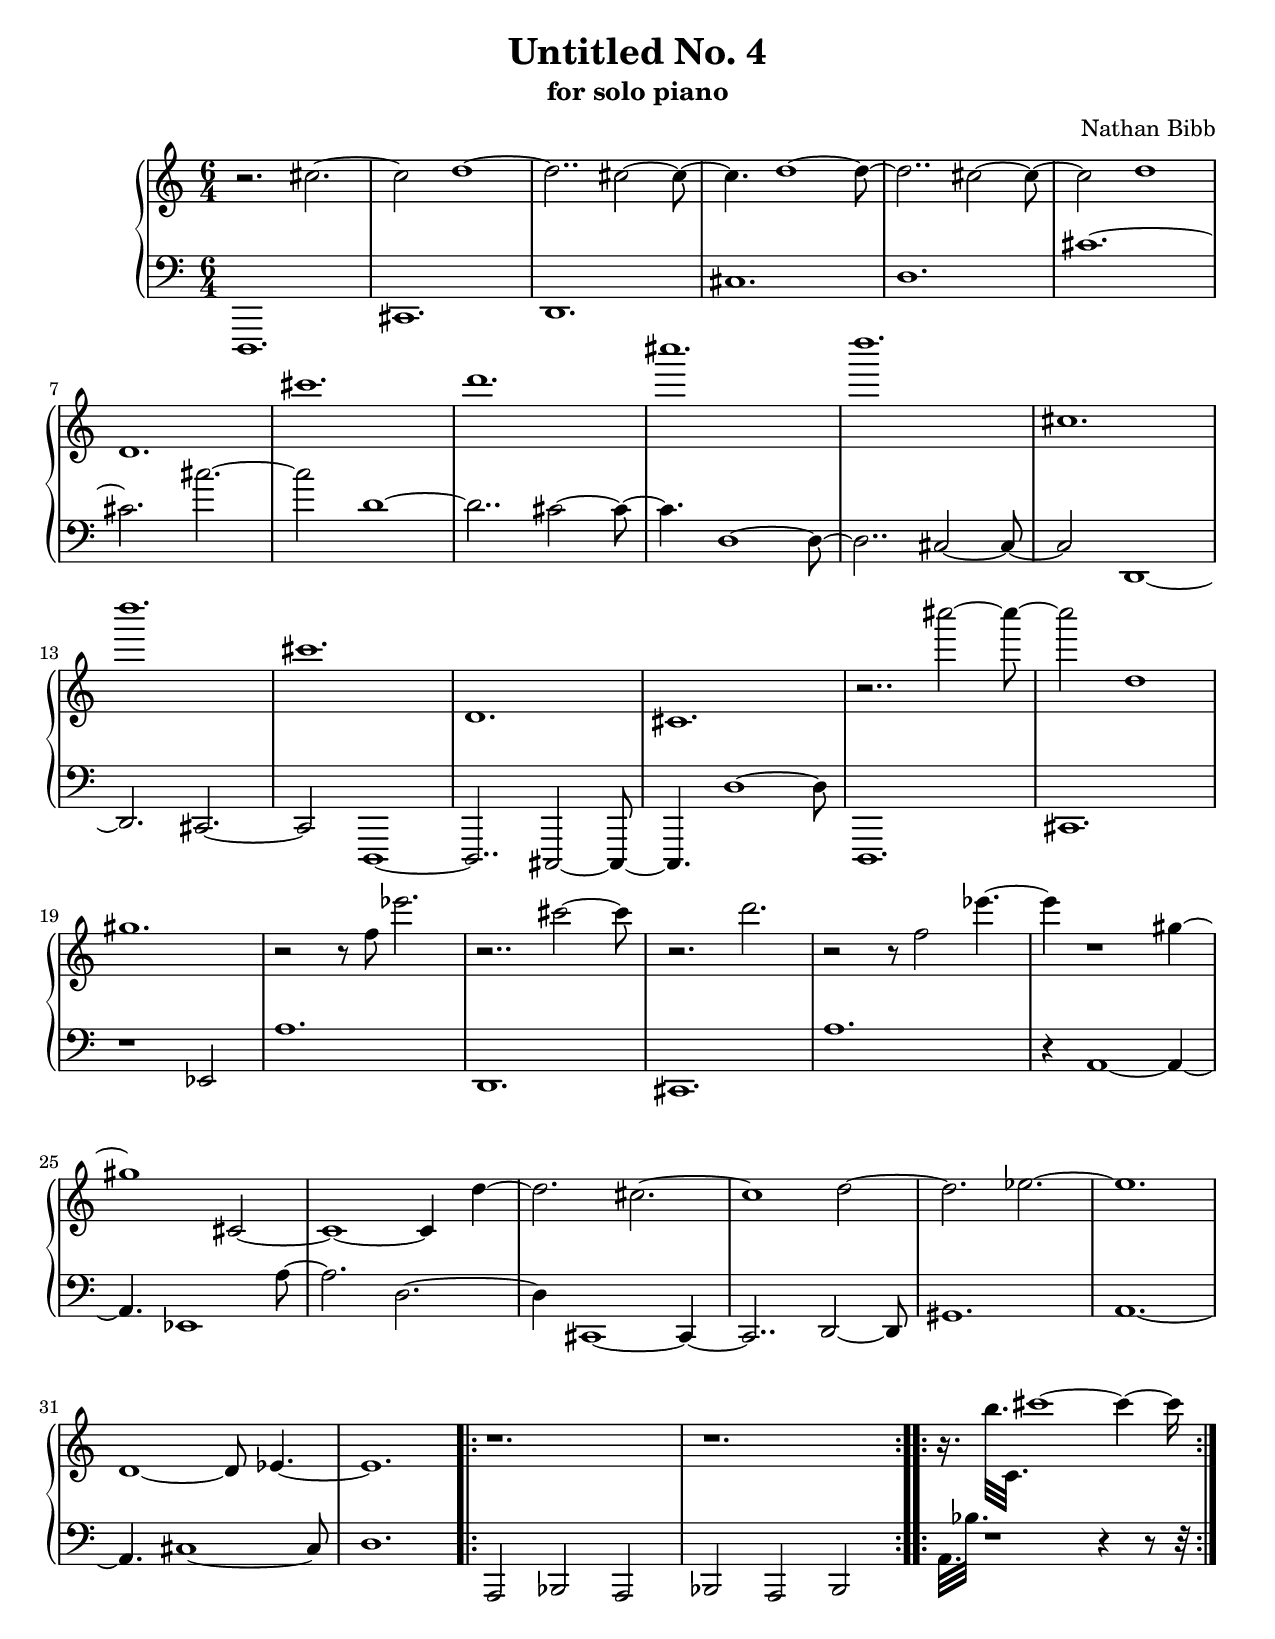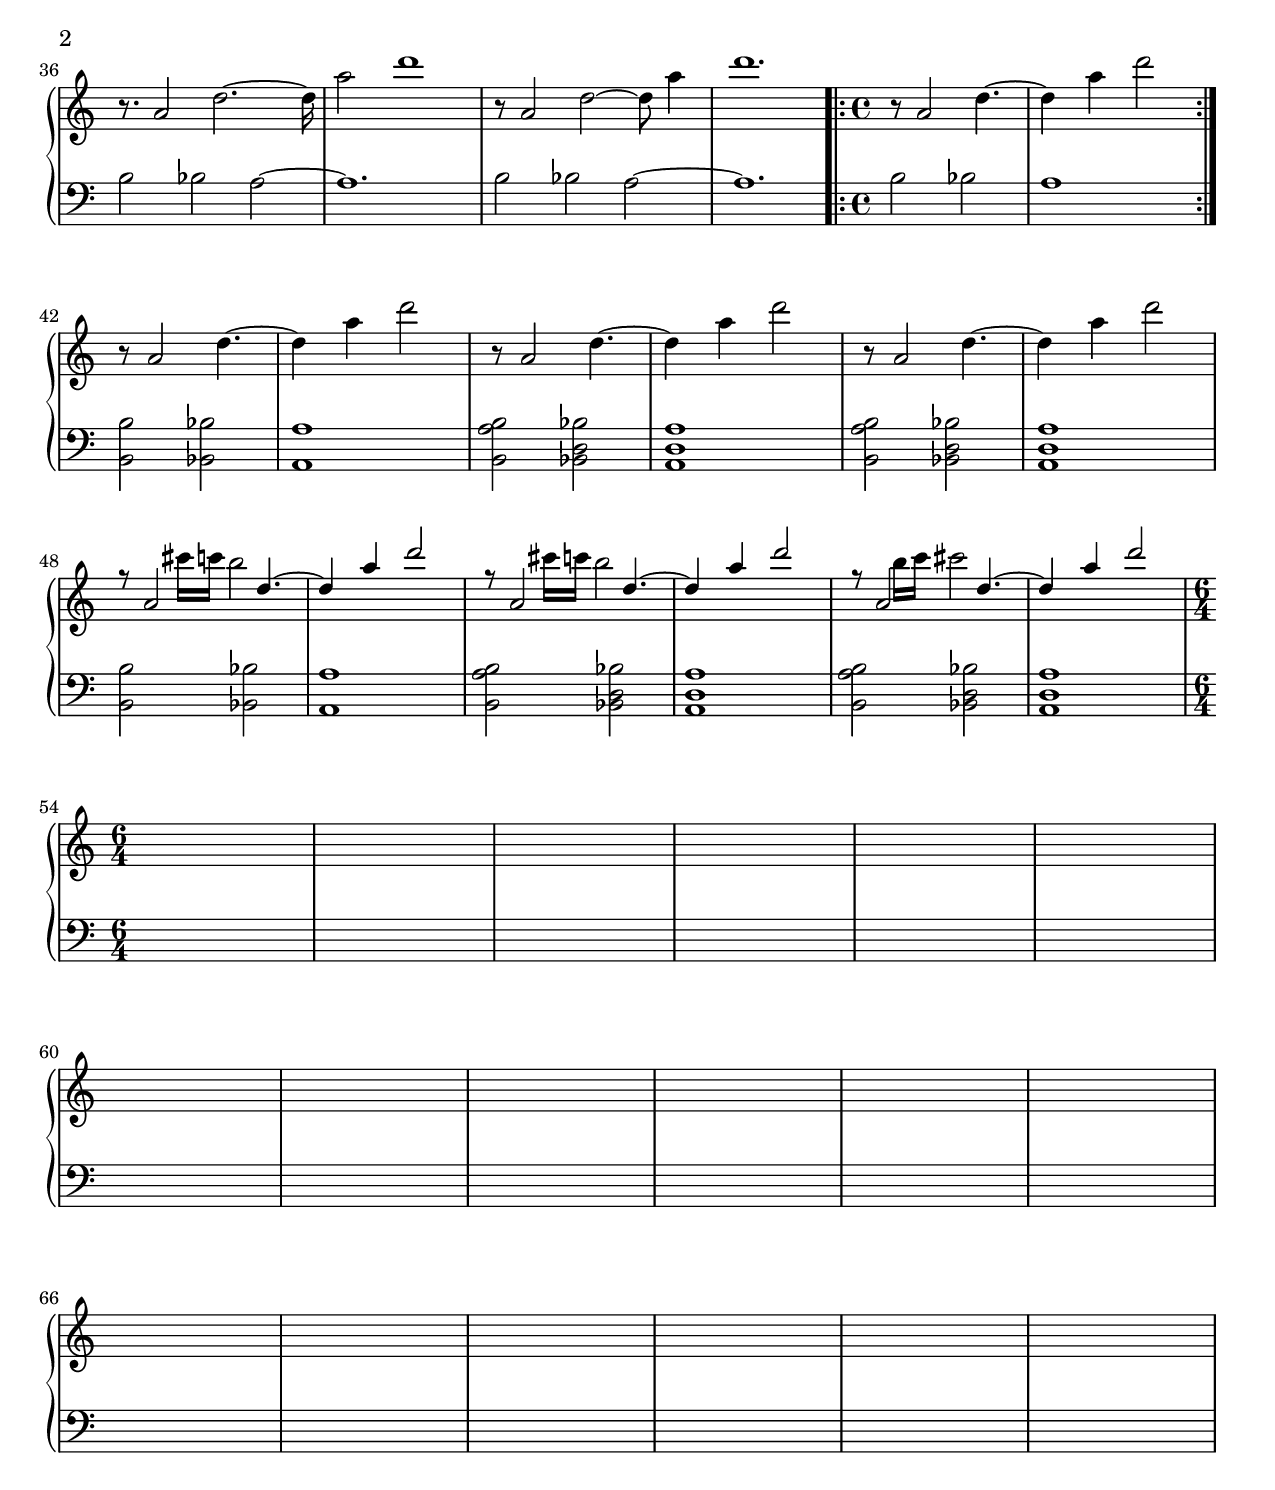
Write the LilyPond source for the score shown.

\version "2.12.0"
\header {
  title = "Untitled No. 4"
  subtitle = "for solo piano"
  composer = "Nathan Bibb"
}
\include "english.ly"
\paper {
 #(set-paper-size "letter")
}
upper =  {
  \clef treble
  \time 6/4
  % 1 - 6
  r2. cs''2. ~	|  
  cs''2 d''1 ~	|
  d''2.. cs''2 ~ cs''8 ~	|  
  cs''4. d''1 ~ d''8 ~	|
  d''2.. cs''2 ~ cs''8 ~	|  
  cs''2 d''1	|
  \break
  % 7 - 12
  d'1.	|
  cs'''1.	|
  d'''1.	|
  cs''''1.	|
  d''''1.	|
  cs''1.	|
  \break
  % 13 - 18
  d''''1.	|
  cs'''1.	|
  d'1.	|
  cs'1.	|
  r2.. cs''''2 ~ cs''''8 ~	|
  cs''''2 d''1	|
  \break
  % 19 - 24
  gs''1.	|
  r2 r8 f''8 ef'''2.	|
  r2.. cs'''2 ~ cs'''8	|  
  r2. d'''2.	|
  r2 r8 f''2 ef'''4. ~	|
  ef'''4 r1 gs''4 ~	|
  \break
  % 25 - 30
  gs''1 cs'2 ~	|
  cs'1 ~ cs'4 d''4 ~	|
  d''2.	cs''2. ~	|
  cs''1 d''2 ~	|
  d''2. ef''2. ~	|
  ef''1.
  \break
  % 31 - 36
  d'1 ~ d'8 ef'4. ~	|
  ef'1.	|

% break in sections - need to clean up measure numbers below

  \repeat volta 2 {
  r1. r1. }	|
  \repeat volta 2 {
  r16. b''32. c'32. cs'''1 ~ cs'''4 ~ cs'''16 }	|
  \break
  % TBD
  r8. a'2 d''2. ~ d''16	|
  a''2 d'''1	|
  r8 a'2 d''2 ~ d''8 a''4	|
  d'''1.	|
  \time 4/4
  \repeat volta 2 {
  r8 a'2 d''4. ~	|
  d''4 a''4 d'''2 }	|
  \break
  % 37 - 42
  r8 a'2 d''4. ~	|
  d''4 a''4 d'''2 	|
  r8 a'2 d''4. ~	|
  d''4 a''4 d'''2 	|
  r8 a'2 d''4. ~	|
  d''4 a''4 d'''2 	|
  \break
  % 43 - 48
  <<  { r8 a'2 d''4. ~ }	\\ { s4 cs'''16 c'''16 b''2 s8 } >>	|
  <<  { d''4 a''4 d'''2 }	\\ { s1 } >>	|
  <<  { r8 a'2 d''4. ~ }	\\ { s4 cs'''16 c'''16 b''2 s8 } >>	|
  <<  { d''4 a''4 d'''2 }	\\ { s1 } >>	|
  <<  { r8 a'2 d''4. ~ }	\\ { s4 b''16 c'''16 cs'''2 s8 } >>	|
  <<  { d''4 a''4 d'''2 }	\\ { s1 } >>	|
  \break
  % 49 - 54
  \time 6/4
  s1.	|
  s1.	|
  s1.	|
  s1.	|
  s1.	|
  s1.	|
  \break
  % 55 - 60
  s1.	|
  s1.	|
  s1.	|
  s1.	|
  s1.	|
  s1.	|
  \break
  % 61 - 66
  s1.	|
  s1.	|
  s1.	|
  s1.	|
  s1.	|
  s1.	|
  \break
}
lower = {
  \clef bass
  \time 6/4
  % 1 - 6
  d,,1.	|
  cs,1.	|
  d,1.	|
  cs1.	|
  d1.	|
  cs'1. ~	|
  \break
  % 7 - 12
  cs'2. cs''2. ~	|  
  cs''2 d'1 ~	|
  d'2.. cs'2 ~ cs'8 ~	|  
  cs'4. d1 ~ d8 ~	|
  d2.. cs2 ~ cs8 ~	|  
  cs2 d,1 ~	|
  \break
  % 13 - 18
  d,2. cs,2. ~	|  
  cs,2 d,,1 ~	|
  d,,2.. cs,,2 ~ cs,,8 ~	|  
  cs,,4. d1 ~ d8	|
  d,,1.	|
  cs,1.	|
  \break
  % 19 - 24
  r1 ef,2	|
  a1.	|
  d,1.	|
  cs,1.	|
  a1.	|
  r4 a,1 ~ a,4 ~	|
  \break
  % 25 - 30
  a,4.  ef,1 a8 ~	|
  a2. d2. ~	|
  d4 cs,1 ~ cs,4 ~	|
  cs,2.. d,2 ~ d,8	|
  gs,1.	|
  a,1. ~	|
  \break
  % 31 - 36
  a,4. cs1 ~ cs8	|
  d1.	|

% break in sections - need to clean up measure numbers below

  \repeat volta 2 {
  a,,2 bf,,2 a,,2 bf,,2 a,,2 bf,,2 }	| 
  \repeat volta 2 {
  a,32. bf32. r1 r4 r8 r32 }	|
  \break
  % TBD
  b2 bf2 a2 ~	|
  a1.	|
  b2 bf2 a2 ~	|
  a1.	|
  \time 4/4
  \repeat volta 2 {
  b2 bf2	|
  a1 }	|
  \break
  % 37 - 42
  <b, b>2 <bf, bf>2 	|
  <a, a>1	|
  <b, a b>2 <bf, d bf>2 	|
  <a, d a>1	|
  <b, a b>2 <bf, d bf>2 	|
  <a, d a>1	|
  \break
  % 43 - 48
  <b, b>2 <bf, bf>2 	|
  <a, a>1	|
  <b, a b>2 <bf, d bf>2 	|
  <a, d a>1	|
  <b, a b>2 <bf, d bf>2 	|
  <a, d a>1	|
  \break
  % 49 - 54
  \time 6/4
  s1.	|
  s1.	|
  s1.	|
  s1.	|
  s1.	|
  s1.	|
  \break
  % 55 - 60
  s1.	|
  s1.	|
  s1.	|
  s1.	|
  s1.	|
  s1.	|
  \break
  % 61 - 66
  s1.	|
  s1.	|
  s1.	|
  s1.	|
  s1.	|
  s1.	|
  \break
}
\score {
	\new PianoStaff <<
	\new Staff = "upper" \upper
	\new Staff = "lower" \lower
	>>
	\layout { }
}
\score {
	\unfoldRepeats {
		\new PianoStaff <<
		\set PianoStaff.instrumentName = #"Piano  "
		\new Staff = "upper" \upper
		\new Staff = "lower" \lower
		>>
	}
	\midi { 
	 	\context {
			\Score
			tempoWholesPerMinute = #(ly:make-moment 111 8)
			}
	}
}

%{
sol = {
	<<  { d8	cs'1 ~ cs'8 } \\ { s2	gs'''8.	d''8.	cs''4.	} >>	|
	<<  { a,8.	ef'1 ~ ef'16 } \\ { s2	gs'''4	d''8	cs''4.	} >>	|
	<<  { d8	cs'1 ~ cs'8 } \\ { s2	gs'''8.	d''8.	cs''4.	} >>	|
	<<  { a,8.	ef'2... \times 2/3 { ef'16. cs'16. }  } \\ { s2	gs'''4	d''8	cs''4.	} >>	|
	<<  { d8	cs'1 ~ cs'8 } \\ { s2	gs'''8.	d''8.	cs''4.	} >>	|
	<<  { a,8.	ef'1 ~ ef'16 } \\ { s2	gs'''4	d''8	cs''4.	} >>	|
	
	\time 6/4
	r1.

	\time 6/4
	\repeat volta 3 {
	a'4	fs''4	ds''1	|
	g,,4	d'4	cs'''1	|
	}
}

OLD THEME DIVIDED INTO TWO STAVES BELOW
UPPER
\time 5/4
r1 r4 	|
r1	r8	\times 2/3 { ef'16.	cs'16. }	|
r1 r4	|
r2 gs'''8. d''8. cs''4.	|
r2 gs'''4 d''8 cs''4.	|
r2 gs'''8. d''8. cs''4	\times 2/3 { ef'16. cs'16. }	|
r2 gs'''4 d''8 cs''4.	|
r2 gs'''8. d''8. cs''4	\times 2/3 { ef'16. cs'16. }	|
r2 gs'''8. d''8. cs''4.	|
r2 gs'''4 d''8 cs''4.	|

LOWER
  \time 5/4
d8. cs'1 ~ cs'16	|
a,4 ef'1	|
d8 cs'1 ~ cs'8	|
a,4 ef'1	|
d8. cs'1 ~ cs'16	|
a,8. ef'1 ~ ef'16	|
d8 cs'1 ~ cs'8	|
a,8. ef'1 ~ ef'16	|
d8 cs'1 ~ cs'8	|
a,8. ef'1 ~ ef'16	|


%}
